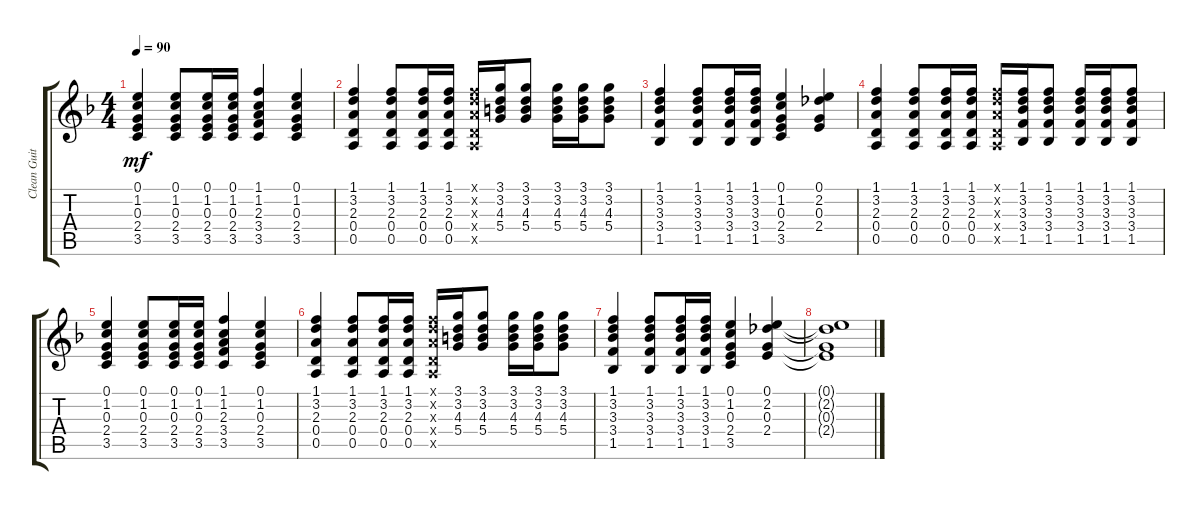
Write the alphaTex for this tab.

\track ("Clean Guitar" "Clean Guit") {instrument electricguitarclean}
\staff {score tabs}
\tuning (E4 B3 G3 D3 A2 E2) {hide}
\ts (4 4)
\tempo 90
\clef g2
\ks f
(0.1 1.2 0.3 2.4 3.5).4{dy mf} (0.1 1.2 0.3 2.4 3.5).8 (0.1 1.2 0.3 2.4 3.5).16 (0.1 1.2 0.3 2.4 3.5).16 (1.1 1.2 2.3 3.4 3.5).4 (0.1 1.2 0.3 2.4 3.5).4 |
(1.1 3.2 2.3 0.4 0.5).4 (1.1 3.2 2.3 0.4 0.5).8 (1.1 3.2 2.3 0.4 0.5).16 (1.1 3.2 2.3 0.4 0.5).16 (1.1{x} 3.2{x} 2.3{x} 0.4{x} 0.5{x}).16 (3.1 3.2 4.3 5.4).16 (3.1 3.2 4.3 5.4).8 (3.1 3.2 4.3 5.4).16 (3.1 3.2 4.3 5.4).16 (3.1 3.2 4.3 5.4).8 |
(1.1 3.2 3.3 3.4 1.5).4 (1.1 3.2 3.3 3.4 1.5).8 (1.1 3.2 3.3 3.4 1.5).16 (1.1 3.2 3.3 3.4 1.5).16 (0.1 1.2 0.3 2.4 3.5).4 (0.1 2.2 0.3 2.4).4 |
(1.1 3.2 2.3 0.4 0.5).4 (1.1 3.2 2.3 0.4 0.5).8 (1.1 3.2 2.3 0.4 0.5).16 (1.1 3.2 2.3 0.4 0.5).16 (1.1{x} 3.2{x} 2.3{x} 0.4{x} 0.5{x}).16 (1.1 3.2 3.3 3.4 1.5).16 (1.1 3.2 3.3 3.4 1.5).8 (1.1 3.2 3.3 3.4 1.5).16 (1.1 3.2 3.3 3.4 1.5).16 (1.1 3.2 3.3 3.4 1.5).8 |
(0.1 1.2 0.3 2.4 3.5).4 (0.1 1.2 0.3 2.4 3.5).8 (0.1 1.2 0.3 2.4 3.5).16 (0.1 1.2 0.3 2.4 3.5).16 (1.1 1.2 2.3 3.4 3.5).4 (0.1 1.2 0.3 2.4 3.5).4 |
(1.1 3.2 2.3 0.4 0.5).4 (1.1 3.2 2.3 0.4 0.5).8 (1.1 3.2 2.3 0.4 0.5).16 (1.1 3.2 2.3 0.4 0.5).16 (1.1{x} 3.2{x} 2.3{x} 0.4{x} 0.5{x}).16 (3.1 3.2 4.3 5.4).16 (3.1 3.2 4.3 5.4).8 (3.1 3.2 4.3 5.4).16 (3.1 3.2 4.3 5.4).16 (3.1 3.2 4.3 5.4).8 |
(1.1 3.2 3.3 3.4 1.5).4 (1.1 3.2 3.3 3.4 1.5).8 (1.1 3.2 3.3 3.4 1.5).16 (1.1 3.2 3.3 3.4 1.5).16 (0.1 1.2 0.3 2.4 3.5).4 (0.1 2.2 0.3 2.4).4 |
(0.1{t} 2.2{t} 0.3{t} 2.4{t}).1
